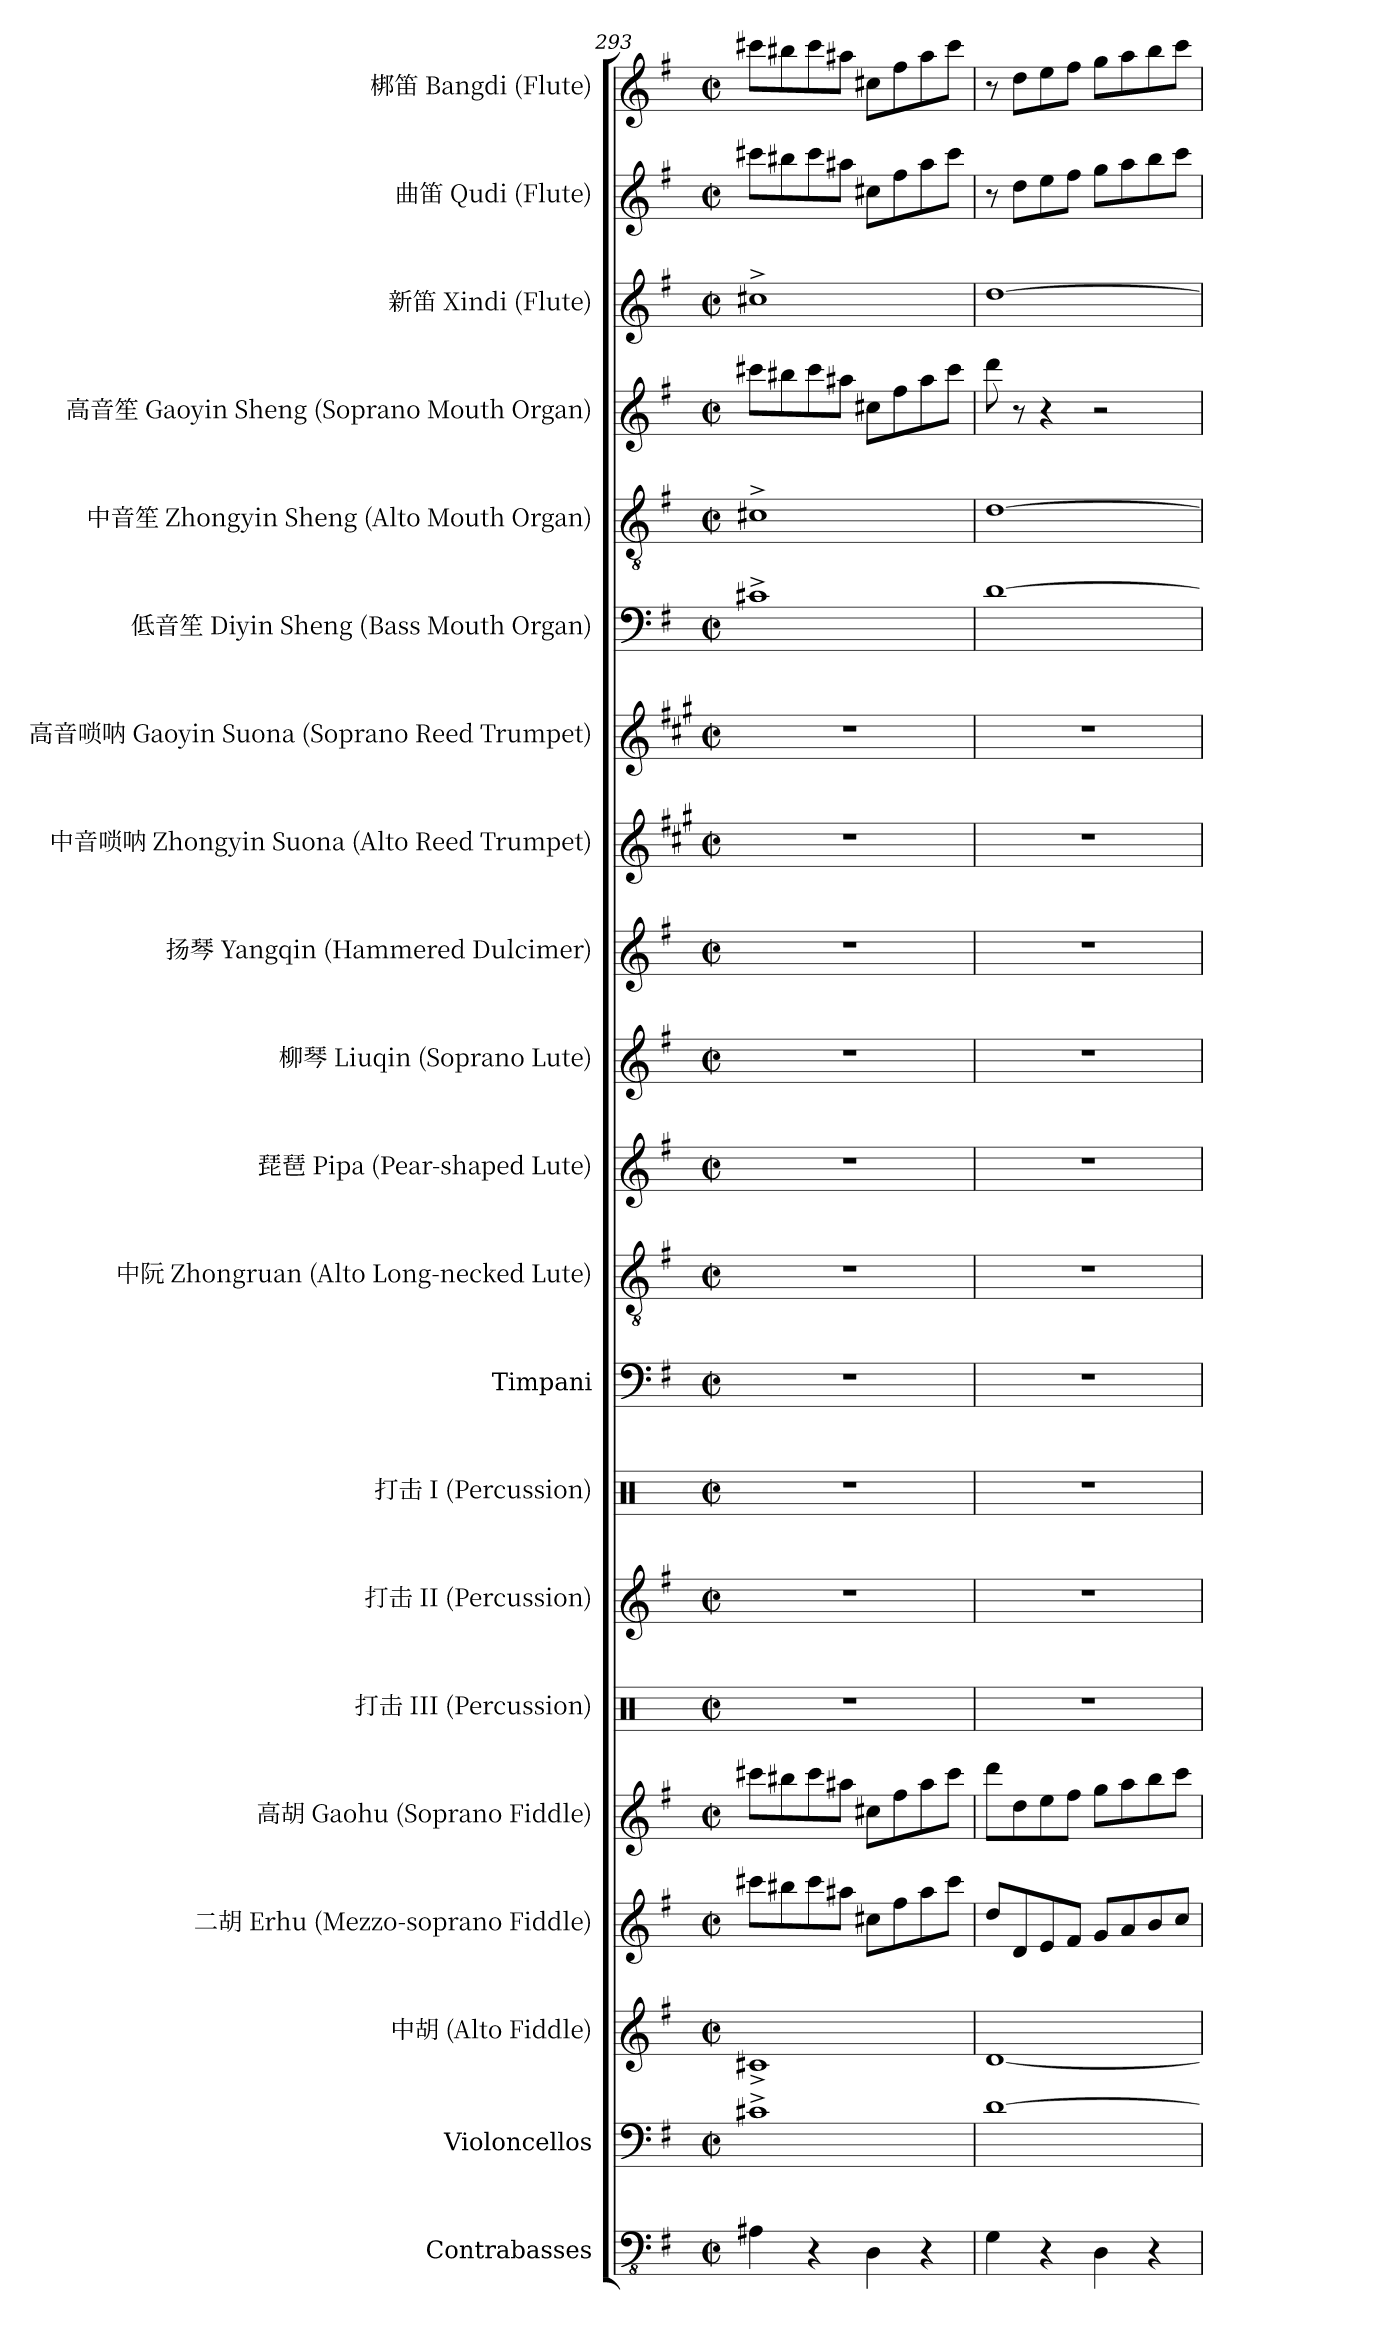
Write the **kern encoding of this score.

**kern	**kern	**kern	**kern	**kern	**kern	**kern	**kern	**kern	**kern	**kern	**kern	**kern	**kern	**kern	**kern	**kern	**kern	**kern	**kern	**kern
*part21	*part20	*part19	*part18	*part17	*part16	*part15	*part14	*part13	*part12	*part11	*part10	*part9	*part8	*part7	*part6	*part5	*part4	*part3	*part2	*part1
*staff21	*staff20	*staff19	*staff18	*staff17	*staff16	*staff15	*staff14	*staff13	*staff12	*staff11	*staff10	*staff9	*staff8	*staff7	*staff6	*staff5	*staff4	*staff3	*staff2	*staff1
*I"Contrabasses	*I"Violoncellos	*I"中胡 (Alto Fiddle)	*I"二胡 Erhu (Mezzo-soprano Fiddle)	*I"高胡 Gaohu (Soprano Fiddle)	*I"打击 III (Percussion)	*I"打击 II (Percussion)	*I"打击 I (Percussion)	*I"Timpani	*I"中阮 Zhongruan (Alto Long-necked Lute)	*I"琵琶 Pipa (Pear-shaped Lute)	*I"柳琴 Liuqin (Soprano Lute)	*I"扬琴 Yangqin  (Hammered Dulcimer)	*I"中音唢呐 Zhongyin Suona (Alto Reed Trumpet)	*I"高音唢呐 Gaoyin Suona (Soprano Reed Trumpet)	*I"低音笙 Diyin Sheng (Bass Mouth Organ)	*I"中音笙 Zhongyin Sheng (Alto Mouth Organ)	*I"高音笙 Gaoyin Sheng (Soprano Mouth Organ)	*I"新笛 Xindi (Flute)	*I"曲笛 Qudi (Flute)	*I"梆笛 Bangdi (Flute)
*I'Cbs.	*I'Vcs.	*	*	*	*I'打击 III	*I'打击 II	*I'打击 I	*I'Timp.	*	*	*	*	*	*	*	*	*	*	*	*
*clefFv4	*clefF4	*clefG2	*clefG2	*clefG2	*clefX	*clefG2	*clefX	*clefF4	*clefGv2	*clefG2	*clefG2	*clefG2	*clefG2	*clefG2	*clefF4	*clefGv2	*clefG2	*clefG2	*clefG2	*clefG2
*	*	*	*	*	*	*	*	*	*	*ITrd7c12	*	*	*ITrd1c2	*ITrd1c2	*	*	*	*	*	*
*k[f#]	*k[f#]	*k[f#]	*k[f#]	*k[f#]	*k[]	*k[f#]	*k[]	*k[f#]	*k[f#]	*k[f#]	*k[f#]	*k[f#]	*k[f#]	*k[f#]	*k[f#]	*k[f#]	*k[f#]	*k[f#]	*k[f#]	*k[f#]
*M2/2	*M2/2	*M2/2	*M2/2	*M2/2	*M2/2	*M2/2	*M2/2	*M2/2	*M2/2	*M2/2	*M2/2	*M2/2	*M2/2	*M2/2	*M2/2	*M2/2	*M2/2	*M2/2	*M2/2	*M2/2
*met(c|)	*met(c|)	*met(c|)	*met(c|)	*met(c|)	*met(c|)	*met(c|)	*met(c|)	*met(c|)	*met(c|)	*met(c|)	*met(c|)	*met(c|)	*met(c|)	*met(c|)	*met(c|)	*met(c|)	*met(c|)	*met(c|)	*met(c|)	*met(c|)
=293	=293	=293	=293	=293	=293	=293	=293	=293	=293	=293	=293	=293	=293	=293	=293	=293	=293	=293	=293	=293
4AA#X\	1c#X^	1c#X^	8ccc#X\L	8ccc#X\L	1r	1r	1r	1r	1r	1r	1r	1r	1r	1r	1c#X^	1c#X^	8ccc#X\L	1cc#X^	8ccc#X\L	8ccc#X\L
.	.	.	8bb#X\	8bb#X\	.	.	.	.	.	.	.	.	.	.	.	.	8bb#X\	.	8bb#X\	8bb#X\
4r	.	.	8ccc#\	8ccc#\	.	.	.	.	.	.	.	.	.	.	.	.	8ccc#\	.	8ccc#\	8ccc#\
.	.	.	8aa#X\J	8aa#X\J	.	.	.	.	.	.	.	.	.	.	.	.	8aa#X\J	.	8aa#X\J	8aa#X\J
4DD\	.	.	8cc#X\L	8cc#X\L	.	.	.	.	.	.	.	.	.	.	.	.	8cc#X\L	.	8cc#X\L	8cc#X\L
.	.	.	8ff#\	8ff#\	.	.	.	.	.	.	.	.	.	.	.	.	8ff#\	.	8ff#\	8ff#\
4r	.	.	8aa#\	8aa#\	.	.	.	.	.	.	.	.	.	.	.	.	8aa#\	.	8aa#\	8aa#\
.	.	.	8ccc#\J	8ccc#\J	.	.	.	.	.	.	.	.	.	.	.	.	8ccc#\J	.	8ccc#\J	8ccc#\J
=294	=294	=294	=294	=294	=294	=294	=294	=294	=294	=294	=294	=294	=294	=294	=294	=294	=294	=294	=294	=294
4GG\	[1d	[1d	8dd/L	8ddd\L	1r	1r	1r	1r	1r	1r	1r	1r	1r	1r	[1d	[1d	8ddd\	[1dd	8r	8r
.	.	.	8d/	8dd\	.	.	.	.	.	.	.	.	.	.	.	.	8r	.	8dd\L	8dd\L
4r	.	.	8e/	8ee\	.	.	.	.	.	.	.	.	.	.	.	.	4r	.	8ee\	8ee\
.	.	.	8f#/J	8ff#\J	.	.	.	.	.	.	.	.	.	.	.	.	.	.	8ff#\J	8ff#\J
4DD\	.	.	8g/L	8gg\L	.	.	.	.	.	.	.	.	.	.	.	.	2r	.	8gg\L	8gg\L
.	.	.	8a/	8aa\	.	.	.	.	.	.	.	.	.	.	.	.	.	.	8aa\	8aa\
4r	.	.	8b/	8bb\	.	.	.	.	.	.	.	.	.	.	.	.	.	.	8bb\	8bb\
.	.	.	8cc/J	8ccc\J	.	.	.	.	.	.	.	.	.	.	.	.	.	.	8ccc\J	8ccc\J
=	=	=	=	=	=	=	=	=	=	=	=	=	=	=	=	=	=	=	=	=
*-	*-	*-	*-	*-	*-	*-	*-	*-	*-	*-	*-	*-	*-	*-	*-	*-	*-	*-	*-	*-
